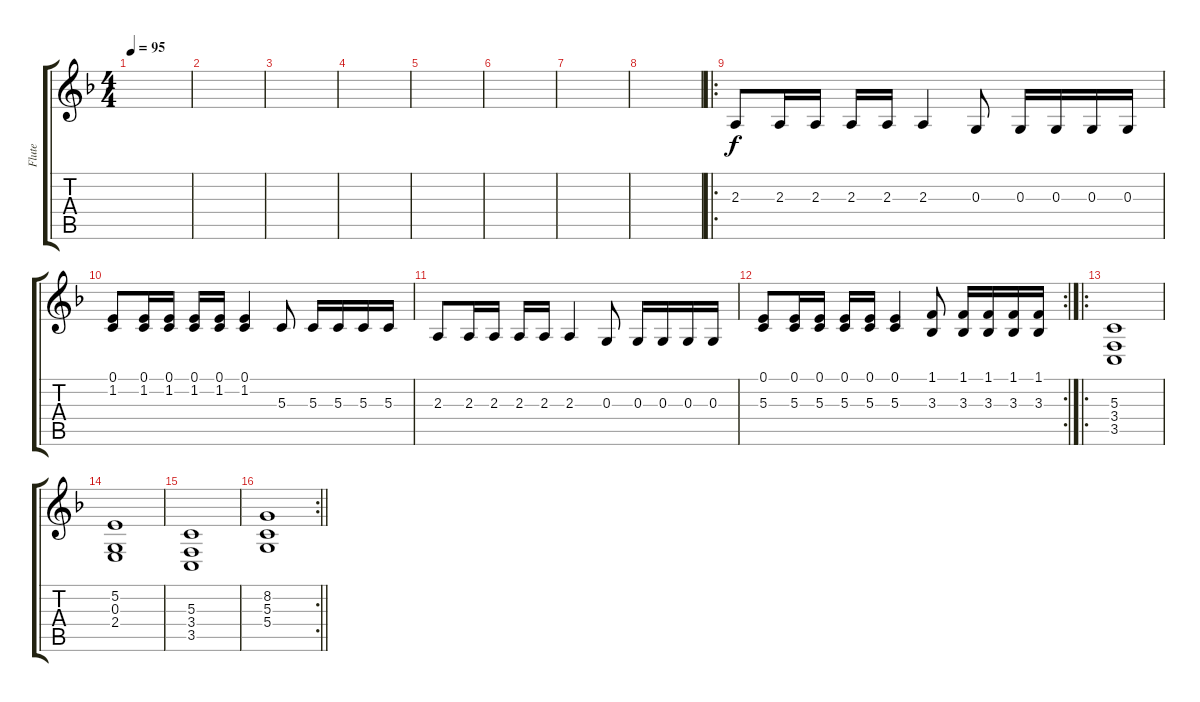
\track ("Flute" "Flute") {instrument flute}
\staff {score tabs}
\tuning (E4 B3 G3 D3 A2 E2) {hide}
\ts (4 4)
\tempo 95
\clef g2
\ks dminor
|
|
|
|
|
|
|
|
\ro
2.3.8 2.3.16 2.3.16 2.3.16 2.3.16 2.3.4 0.3.8 0.3.16 0.3.16 0.3.16 0.3.16 |
(0.1 1.2).8 (0.1 1.2).16 (0.1 1.2).16 (0.1 1.2).16 (0.1 1.2).16 (0.1 1.2).4 5.3.8 5.3.16 5.3.16 5.3.16 5.3.16 |
2.3.8 2.3.16 2.3.16 2.3.16 2.3.16 2.3.4 0.3.8 0.3.16 0.3.16 0.3.16 0.3.16 |
\rc 2
(0.1 5.3).8 (0.1 5.3).16 (0.1 5.3).16 (0.1 5.3).16 (0.1 5.3).16 (0.1 5.3).4 (1.1 3.3).8 (1.1 3.3).16 (1.1 3.3).16 (1.1 3.3).16 (1.1 3.3).16 |
\ro
(5.3 3.4 3.5).1 |
(5.2 0.3 2.4).1 |
(5.3 3.4 3.5).1 |
\rc 2
\barLineRight lightlight
(8.2 5.3 5.4).1
